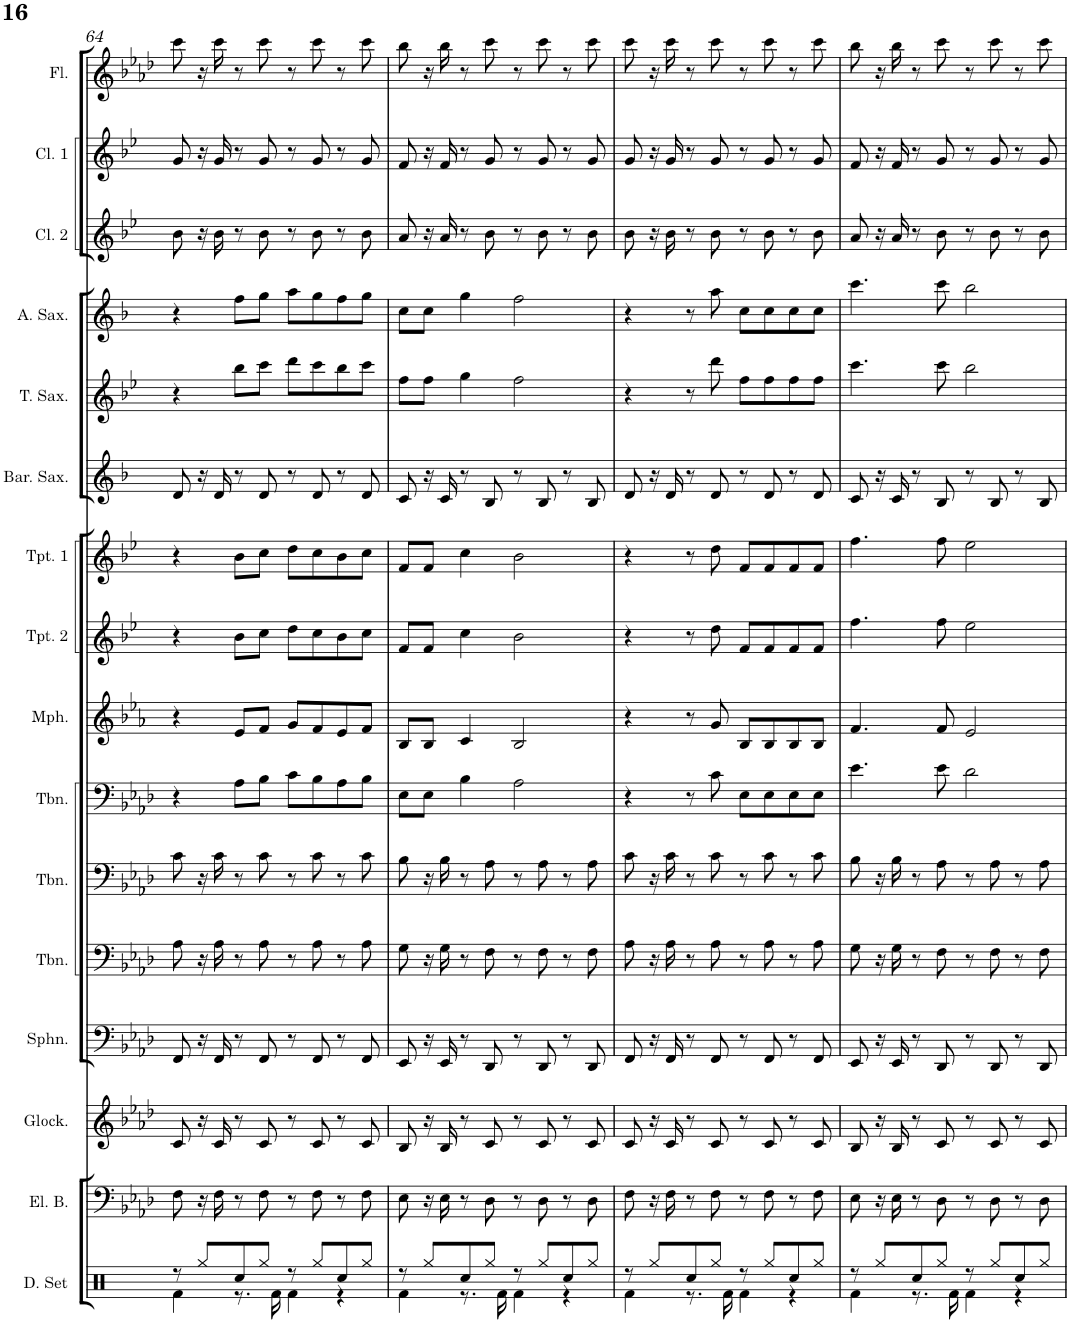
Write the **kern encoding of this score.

**kern	**kern	**kern	**kern	**kern	**kern	**kern	**kern	**kern	**kern	**kern	**kern	**kern	**kern	**kern	**kern
*part16	*part15	*part14	*part13	*part12	*part11	*part10	*part9	*part8	*part7	*part6	*part5	*part4	*part3	*part2	*part1
*staff16	*staff15	*staff14	*staff13	*staff12	*staff11	*staff10	*staff9	*staff8	*staff7	*staff6	*staff5	*staff4	*staff3	*staff2	*staff1
*I"Drumset	*I"Electric Bass	*I"Glockenspiel	*I"Sousaphone	*I"Trombone	*I"Trombone	*I"Trombone	*I"Mellophone	*I"Trumpet 2	*I"Trumpet 1	*I"Baritone Sax	*I"Tenor Sax	*I"Alto Sax	*I"Clarinet 2	*I"Clarinet 1	*I"Flute
*I'D. Set	*I'El. B.	*I'Glock.	*I'Sphn.	*I'Tbn.	*I'Tbn.	*I'Tbn.	*I'Mph.	*I'Tpt. 2	*I'Tpt. 1	*I'Bar. Sax.	*I'T. Sax.	*I'A. Sax.	*I'Cl. 2	*I'Cl. 1	*I'Fl.
!!LO:PB:g=z
*clefX	*clefF4	*clefG2	*clefF4	*clefF4	*clefF4	*clefF4	*clefG2	*clefG2	*clefG2	*clefG2	*clefG2	*clefG2	*clefG2	*clefG2	*clefG2
*	*Trd7c12	*Trd-14c-24	*	*	*	*	*Trd4c7	*Trd1c2	*Trd1c2	*Trd12c21	*Trd8c14	*Trd5c9	*Trd1c2	*Trd1c2	*
*k[]	*k[b-e-a-d-]	*k[b-e-a-d-]	*k[b-e-a-d-]	*k[b-e-a-d-]	*k[b-e-a-d-]	*k[b-e-a-d-]	*k[b-e-a-]	*k[b-e-]	*k[b-e-]	*k[b-]	*k[b-e-]	*k[b-]	*k[b-e-]	*k[b-e-]	*k[b-e-a-d-]
*M4/4	*M4/4	*M4/4	*M4/4	*M4/4	*M4/4	*M4/4	*M4/4	*M4/4	*M4/4	*M4/4	*M4/4	*M4/4	*M4/4	*M4/4	*M4/4
=64	=64	=64	=64	=64	=64	=64	=64	=64	=64	=64	=64	=64	=64	=64	=64
*^	*	*	*	*	*	*	*	*	*	*	*	*	*	*	*
8r	4Rf\	8F\	8c/	8FF/	8A-\	8c\	4r	4r	4r	4r	8d/	4r	4r	8b-\	8g/	8ccc\
8Rgg/L	.	16r	16r	16r	16r	16r	.	.	.	.	16r	.	.	16r	16r	16r
.	.	16F\	16c/	16FF/	16A-\	16c\	.	.	.	.	16d/	.	.	16b-\	16g/	16ccc\
8Rcc/	8.r	8r	8r	8r	8r	8r	8A-\L	8e-/L	8b-\L	8b-\L	8r	8bb-\L	8ff\L	8r	8r	8r
8Rgg/J	.	8F\	8c/	8FF/	8A-\	8c\	8B-\J	8f/J	8cc\J	8cc\J	8d/	8ccc\J	8gg\J	8b-\	8g/	8ccc\
.	16Rf\	.	.	.	.	.	.	.	.	.	.	.	.	.	.	.
8r	4Rf\	8r	8r	8r	8r	8r	8c\L	8g/L	8dd\L	8dd\L	8r	8ddd\L	8aa\L	8r	8r	8r
8Rgg/L	.	8F\	8c/	8FF/	8A-\	8c\	8B-\	8f/	8cc\	8cc\	8d/	8ccc\	8gg\	8b-\	8g/	8ccc\
8Rcc/	4r	8r	8r	8r	8r	8r	8A-\	8e-/	8b-\	8b-\	8r	8bb-\	8ff\	8r	8r	8r
8Rgg/J	.	8F\	8c/	8FF/	8A-\	8c\	8B-\J	8f/J	8cc\J	8cc\J	8d/	8ccc\J	8gg\J	8b-\	8g/	8ccc\
=65	=65	=65	=65	=65	=65	=65	=65	=65	=65	=65	=65	=65	=65	=65	=65	=65
8r	4Rf\	8E-\	8B-/	8EE-/	8G\	8B-\	8E-\L	8B-/L	8f/L	8f/L	8c/	8ff\L	8cc\L	8a/	8f/	8bb-\
8Rgg/L	.	16r	16r	16r	16r	16r	8E-\J	8B-/J	8f/J	8f/J	16r	8ff\J	8cc\J	16r	16r	16r
.	.	16E-\	16B-/	16EE-/	16G\	16B-\	.	.	.	.	16c/	.	.	16a/	16f/	16bb-\
8Rcc/	8.r	8r	8r	8r	8r	8r	4B-\	4c/	4cc\	4cc\	8r	4gg\	4gg\	8r	8r	8r
8Rgg/J	.	8D-\	8c/	8DD-/	8F\	8A-\	.	.	.	.	8B-/	.	.	8b-\	8g/	8ccc\
.	16Rf\	.	.	.	.	.	.	.	.	.	.	.	.	.	.	.
8r	4Rf\	8r	8r	8r	8r	8r	2A-\	2B-/	2b-\	2b-\	8r	2ff\	2ff\	8r	8r	8r
8Rgg/L	.	8D-\	8c/	8DD-/	8F\	8A-\	.	.	.	.	8B-/	.	.	8b-\	8g/	8ccc\
8Rcc/	4r	8r	8r	8r	8r	8r	.	.	.	.	8r	.	.	8r	8r	8r
8Rgg/J	.	8D-\	8c/	8DD-/	8F\	8A-\	.	.	.	.	8B-/	.	.	8b-\	8g/	8ccc\
=66	=66	=66	=66	=66	=66	=66	=66	=66	=66	=66	=66	=66	=66	=66	=66	=66
8r	4Rf\	8F\	8c/	8FF/	8A-\	8c\	4r	4r	4r	4r	8d/	4r	4r	8b-\	8g/	8ccc\
8Rgg/L	.	16r	16r	16r	16r	16r	.	.	.	.	16r	.	.	16r	16r	16r
.	.	16F\	16c/	16FF/	16A-\	16c\	.	.	.	.	16d/	.	.	16b-\	16g/	16ccc\
8Rcc/	8.r	8r	8r	8r	8r	8r	8r	8r	8r	8r	8r	8r	8r	8r	8r	8r
8Rgg/J	.	8F\	8c/	8FF/	8A-\	8c\	8c\	8g/	8dd\	8dd\	8d/	8ddd\	8aa\	8b-\	8g/	8ccc\
.	16Rf\	.	.	.	.	.	.	.	.	.	.	.	.	.	.	.
8r	4Rf\	8r	8r	8r	8r	8r	8E-\L	8B-/L	8f/L	8f/L	8r	8ff\L	8cc\L	8r	8r	8r
8Rgg/L	.	8F\	8c/	8FF/	8A-\	8c\	8E-\	8B-/	8f/	8f/	8d/	8ff\	8cc\	8b-\	8g/	8ccc\
8Rcc/	4r	8r	8r	8r	8r	8r	8E-\	8B-/	8f/	8f/	8r	8ff\	8cc\	8r	8r	8r
8Rgg/J	.	8F\	8c/	8FF/	8A-\	8c\	8E-\J	8B-/J	8f/J	8f/J	8d/	8ff\J	8cc\J	8b-\	8g/	8ccc\
=67	=67	=67	=67	=67	=67	=67	=67	=67	=67	=67	=67	=67	=67	=67	=67	=67
8r	4Rf\	8E-\	8B-/	8EE-/	8G\	8B-\	4.e-\	4.f/	4.ff\	4.ff\	8c/	4.ccc\	4.ccc\	8a/	8f/	8bb-\
8Rgg/L	.	16r	16r	16r	16r	16r	.	.	.	.	16r	.	.	16r	16r	16r
.	.	16E-\	16B-/	16EE-/	16G\	16B-\	.	.	.	.	16c/	.	.	16a/	16f/	16bb-\
8Rcc/	8.r	8r	8r	8r	8r	8r	.	.	.	.	8r	.	.	8r	8r	8r
8Rgg/J	.	8D-\	8c/	8DD-/	8F\	8A-\	8e-\	8f/	8ff\	8ff\	8B-/	8ccc\	8ccc\	8b-\	8g/	8ccc\
.	16Rf\	.	.	.	.	.	.	.	.	.	.	.	.	.	.	.
8r	4Rf\	8r	8r	8r	8r	8r	2d-\	2e-/	2ee-\	2ee-\	8r	2bb-\	2bb-\	8r	8r	8r
8Rgg/L	.	8D-\	8c/	8DD-/	8F\	8A-\	.	.	.	.	8B-/	.	.	8b-\	8g/	8ccc\
8Rcc/	4r	8r	8r	8r	8r	8r	.	.	.	.	8r	.	.	8r	8r	8r
8Rgg/J	.	8D-\	8c/	8DD-/	8F\	8A-\	.	.	.	.	8B-/	.	.	8b-\	8g/	8ccc\
*v	*v	*	*	*	*	*	*	*	*	*	*	*	*	*	*	*
=	=	=	=	=	=	=	=	=	=	=	=	=	=	=	=
*-	*-	*-	*-	*-	*-	*-	*-	*-	*-	*-	*-	*-	*-	*-	*-
